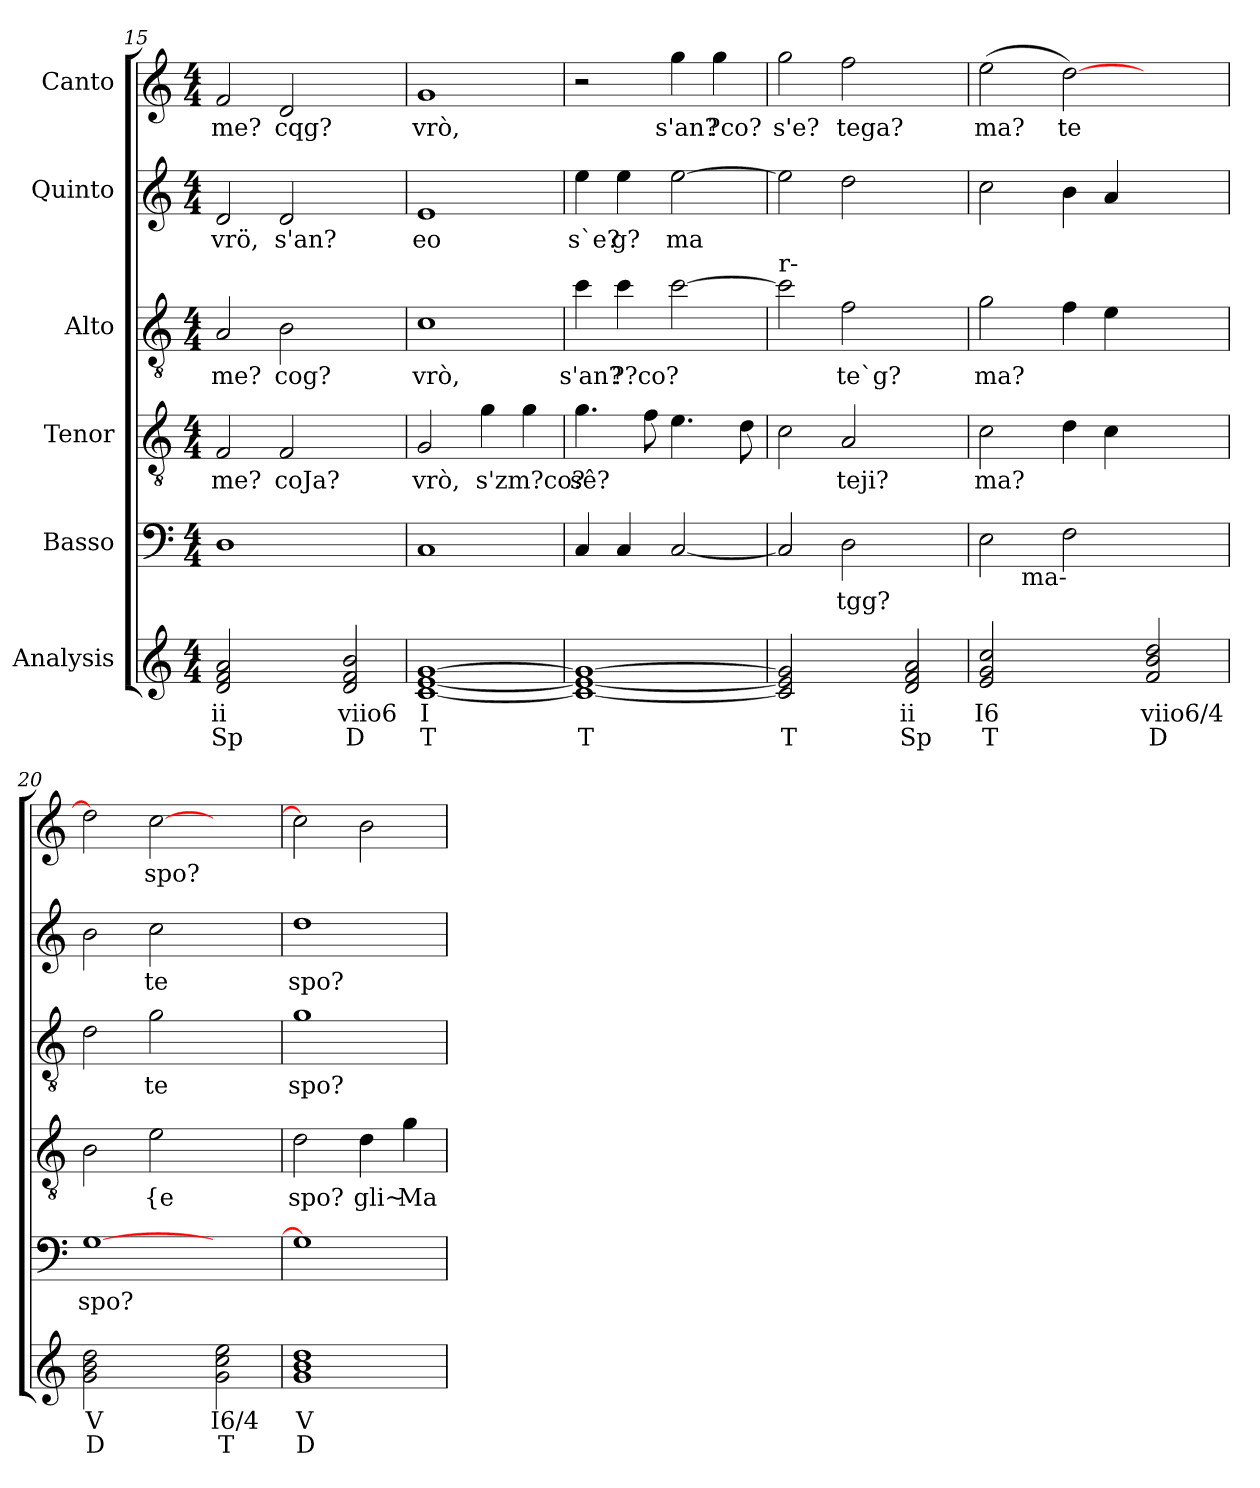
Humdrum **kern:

**kern	**text	**text	**kern	**text	**kern	**text	**kern	**text	**kern	**text	**kern	**text
*part6	*part6	*part6	*part5	*part5	*part4	*part4	*part3	*part3	*part2	*part2	*part1	*part1
*staff6	*staff6	*staff6	*staff5	*staff5	*staff4	*staff4	*staff3	*staff3	*staff2	*staff2	*staff1	*staff1
*I"Analysis	*	*	*I"Basso	*	*I"Tenor	*	*I"Alto	*	*I"Quinto	*	*I"Canto	*
*	*	*	*clefF4	*	*clefGv2	*	*clefGv2	*	*clefG2	*	*clefG2	*
*k[]	*	*	*k[]	*	*k[]	*	*k[]	*	*k[]	*	*k[]	*
*M4/4	*	*	*M4/4	*	*M4/4	*	*M4/4	*	*M4/4	*	*M4/4	*
=15	=15	=15	=15	=15	=15	=15	=15	=15	=15	=15	=15	=15
!	!	!	!	!	!	!LO:LY:b	!	!	!	!	!	!
!	!	!	!	!	!	!	!	!LO:LY:b	!	!	!	!
!	!	!	!	!	!	!	!	!	!	!LO:LY:b	!	!
!	!	!	!	!	!	!	!	!	!	!	!	!LO:LY:b
2d 2f 2a	ii	Sp	1D	.	2F/	me?	2A/	me?	2d/	vrö,	2f/	me?
!	!	!	!	!	!	!LO:LY:b	!	!	!	!	!	!
!	!	!	!	!	!	!	!	!LO:LY:b	!	!	!	!
!	!	!	!	!	!	!	!	!	!	!LO:LY:b	!	!
!	!	!	!	!	!	!	!	!	!	!	!	!LO:LY:b
2ryy	.	.	.	.	2F/	coJa?	2B\	cog?	2d/	s'an?	2d/	cqg?
2d 2f 2b	viio6	D	2ryy	.	2ryy	.	2ryy	.	2ryy	.	2ryy	.
=16	=16	=16	=16	=16	=16	=16	=16	=16	=16	=16	=16	=16
!	!	!	!	!	!	!LO:LY:b	!	!	!	!	!	!
!	!	!	!	!	!	!	!	!LO:LY:b	!	!	!	!
!	!	!	!	!	!	!	!	!	!	!LO:LY:b	!	!
!	!	!	!	!	!	!	!	!	!	!	!	!LO:LY:b
[1c [1e [1g	I	T	1C	.	2G/	vrò,	1c	vrò,	1e	eo	1g	vrò,
!	!	!	!	!	!	!LO:LY:b	!	!	!	!	!	!
.	.	.	.	.	4g\	s'zm?co?	.	.	.	.	.	.
.	.	.	.	.	4g\	.	.	.	.	.	.	.
=17	=17	=17	=17	=17	=17	=17	=17	=17	=17	=17	=17	=17
!	!	!	!	!	!	!LO:LY:b	!	!	!	!	!	!
!	!	!	!	!	!	!	!	!LO:LY:b	!	!	!	!
!	!	!	!	!	!	!	!	!	!	!LO:LY:b	!	!
1c_ 1e_ 1g_	.	T	4C/	.	4.g\	sê?	4cc\	s'an?	4ee\	s`e?	2r	.
!	!	!	!	!	!	!	!	!LO:LY:b	!	!	!	!
!	!	!	!	!	!	!	!	!	!	!LO:LY:b	!	!
.	.	.	4C/	.	.	.	4cc\	??co?	4ee\	g?	.	.
.	.	.	.	.	8f\	.	.	.	.	.	.	.
!	!	!	!	!	!	!	!	!	!	!LO:LY:b	!	!
!	!	!	!	!	!	!	!	!	!	!	!	!LO:LY:b
.	.	.	[2C/	.	4.e\	.	[2cc\	.	[2ee\	ma	4gg\	s'an?
!	!	!	!	!	!	!	!	!	!	!	!	!LO:LY:b
.	.	.	.	.	.	.	.	.	.	.	4gg\	?co?
.	.	.	.	.	8d\	.	.	.	.	.	.	.
=18	=18	=18	=18	=18	=18	=18	=18	=18	=18	=18	=18	=18
!	!	!	!	!	!	!	!LO:TX:a:t=r-	!	!	!	!	!
!	!	!	!	!	!	!	!	!	!	!	!	!LO:LY:b
2c] 2e] 2g]	.	T	2C/]	.	2c\	.	2cc\]	.	2ee\]	.	2gg\	s'e?
!	!	!	!	!LO:LY:b	!	!	!	!	!	!	!	!
!	!	!	!	!	!	!LO:LY:b	!	!	!	!	!	!
!	!	!	!	!	!	!	!	!LO:LY:b	!	!	!	!
!	!	!	!	!	!	!	!	!	!	!	!	!LO:LY:b
2ryy	.	.	2D\	tgg?	2A/	teji?	2f\	te`g?	2dd\	.	2ff\	tega?
2d 2f 2a	ii	Sp	2ryy	.	2ryy	.	2ryy	.	2ryy	.	2ryy	.
=19	=19	=19	=19	=19	=19	=19	=19	=19	=19	=19	=19	=19
!	!	!	!	!	!	!LO:LY:b	!	!	!	!	!	!
!	!	!	!	!	!	!	!	!LO:LY:b	!	!	!	!
!	!	!	!	!	!	!	!	!	!	!	!	!LO:LY:b
*	*	*	*^	*	*	*	*	*	*	*	*	*
2e 2g 2cc	I6	T	2E\	4ryy	.	2c\	ma?	2g\	ma?	2cc\	.	(>2ee\	ma?
!	!	!	!	!LO:TX:b:t=ma-	!	!	!	!	!	!	!	!	!
.	.	.	.	1ryy	.	.	.	.	.	.	.	.	.
!	!	!	!	!	!	!	!	!	!	!	!	!	!LO:LY:b
2ryy	.	.	2F\	.	.	4d\	.	4f\	.	4b\	.	[2dd\)	te
.	.	.	.	.	.	4c\	.	4e\	.	4a/	.	.	.
2f 2b 2dd	viio6/4	D	2ryy	.	.	2ryy	.	2ryy	.	2ryy	.	2ryy	.
.	.	.	.	4ryy	.	.	.	.	.	.	.	.	.
*	*	*	*v	*v	*	*	*	*	*	*	*	*	*
=20	=20	=20	=20	=20	=20	=20	=20	=20	=20	=20	=20	=20
*	*	*	*^	*	*	*	*	*	*	*	*	*
!	!	!	!	!	!LO:LY:b	!	!	!	!	!	!	!	!
*	*	*	*v	*v	*	*	*	*	*	*	*	*	*
2g 2b 2dd	V	D	[1G	spo?	2B\	.	2d\	.	2b\	.	2dd\]	.
!	!	!	!	!	!	!LO:LY:b	!	!	!	!	!	!
!	!	!	!	!	!	!	!	!LO:LY:b	!	!	!	!
!	!	!	!	!	!	!	!	!	!	!LO:LY:b	!	!
!	!	!	!	!	!	!	!	!	!	!	!	!LO:LY:b
2ryy	.	.	.	.	2e\	{e	2g\	te	2cc\	te	[2cc\	spo?
2g 2cc 2ee	I6/4	T	2ryy	.	2ryy	.	2ryy	.	2ryy	.	2ryy	.
=21	=21	=21	=21	=21	=21	=21	=21	=21	=21	=21	=21	=21
!	!	!	!	!	!	!LO:LY:b	!	!	!	!	!	!
!	!	!	!	!	!	!	!	!LO:LY:b	!	!	!	!
!	!	!	!	!	!	!	!	!	!	!LO:LY:b	!	!
1g 1b 1dd	V	D	1G]	.	2d\	spo?	1g	spo?	1dd	spo?	2cc\]	.
!	!	!	!	!	!	!LO:LY:b	!	!	!	!	!	!
.	.	.	.	.	4d\	gli~	.	.	.	.	2b\	.
!	!	!	!	!	!	!LO:LY:b	!	!	!	!	!	!
.	.	.	.	.	4g\	Ma	.	.	.	.	.	.
=	=	=	=	=	=	=	=	=	=	=	=	=
*-	*-	*-	*-	*-	*-	*-	*-	*-	*-	*-	*-	*-
